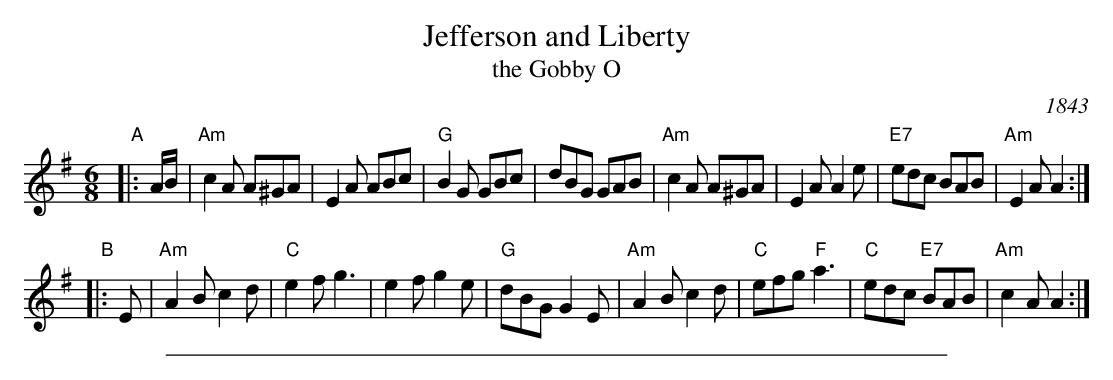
X:1
T: Jefferson and Liberty
T: the Gobby O
O: 1843
M: 6/8
L: 1/8
K: Ador
"A"|: A/B/ |\
"Am"c2A A^GA | E2A ABc | "G"B2G GBc | dBG GAB |\
"Am"c2A A^GA | E2A A2e | "E7"edc BAB | "Am"E2A A2 :|
"B"|: E |\
"Am"A2B c2d | "C"e2f g3 | e2f g2e | "G"dBG G2E |\
"Am"A2B c2d | "C"efg "F"a3 | "C"edc "E7"BAB | "Am"c2A A2 :|
